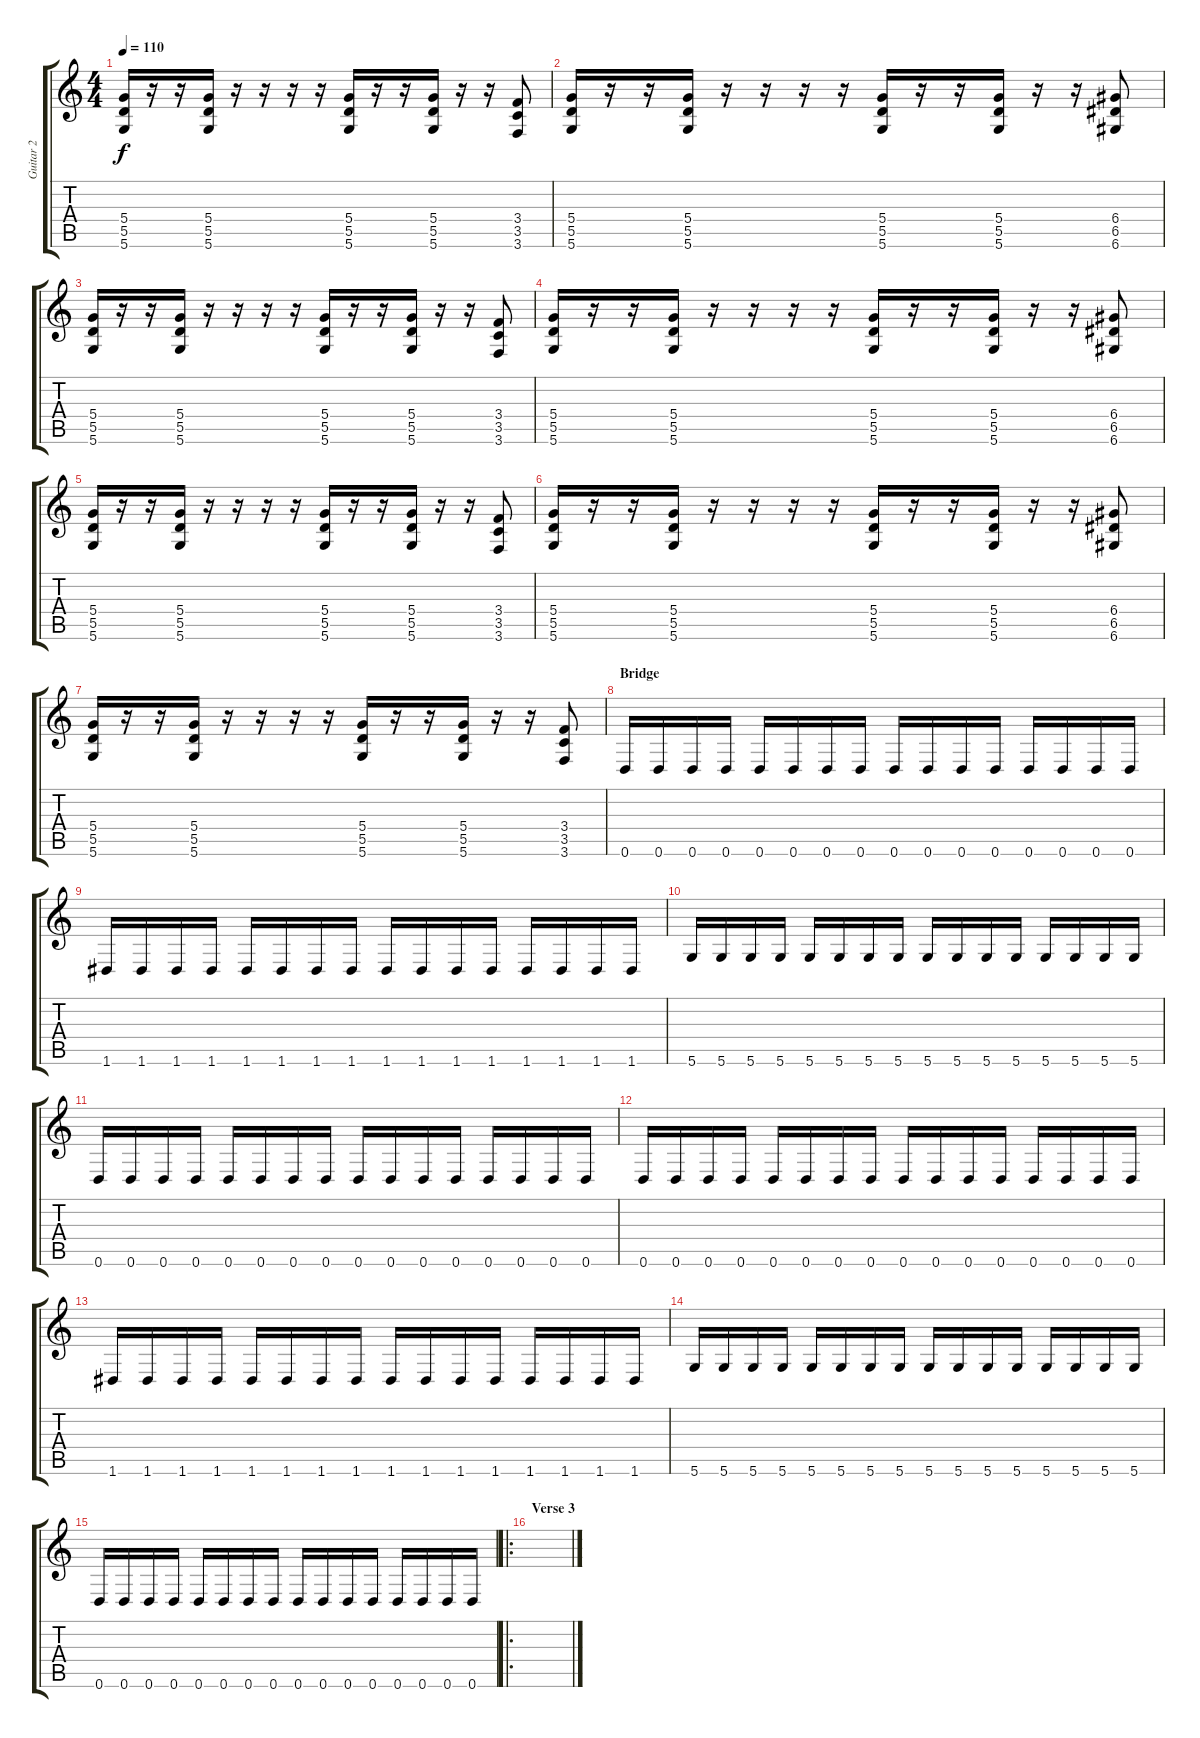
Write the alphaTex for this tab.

\track ("Guitar 2" "Guitar 2") {instrument distortionguitar}
\staff {score tabs}
\tuning (E4 B3 G3 D3 A2 D2) {hide}
\ts (4 4)
\tempo 110
\clef g2
\ks c
(5.4 5.5 5.6).16{dy f} r.16 r.16 (5.4 5.5 5.6).16 r.16 r.16 r.16 r.16 (5.4 5.5 5.6).16 r.16 r.16 (5.4 5.5 5.6).16 r.16 r.16 (3.4 3.5 3.6).8 |
(5.4 5.5 5.6).16 r.16 r.16 (5.4 5.5 5.6).16 r.16 r.16 r.16 r.16 (5.4 5.5 5.6).16 r.16 r.16 (5.4 5.5 5.6).16 r.16 r.16 (6.4 6.5 6.6).8 |
(5.4 5.5 5.6).16 r.16 r.16 (5.4 5.5 5.6).16 r.16 r.16 r.16 r.16 (5.4 5.5 5.6).16 r.16 r.16 (5.4 5.5 5.6).16 r.16 r.16 (3.4 3.5 3.6).8 |
(5.4 5.5 5.6).16 r.16 r.16 (5.4 5.5 5.6).16 r.16 r.16 r.16 r.16 (5.4 5.5 5.6).16 r.16 r.16 (5.4 5.5 5.6).16 r.16 r.16 (6.4 6.5 6.6).8 |
(5.4 5.5 5.6).16 r.16 r.16 (5.4 5.5 5.6).16 r.16 r.16 r.16 r.16 (5.4 5.5 5.6).16 r.16 r.16 (5.4 5.5 5.6).16 r.16 r.16 (3.4 3.5 3.6).8 |
(5.4 5.5 5.6).16 r.16 r.16 (5.4 5.5 5.6).16 r.16 r.16 r.16 r.16 (5.4 5.5 5.6).16 r.16 r.16 (5.4 5.5 5.6).16 r.16 r.16 (6.4 6.5 6.6).8 |
(5.4 5.5 5.6).16 r.16 r.16 (5.4 5.5 5.6).16 r.16 r.16 r.16 r.16 (5.4 5.5 5.6).16 r.16 r.16 (5.4 5.5 5.6).16 r.16 r.16 (3.4 3.5 3.6).8 |
\section ("" "Bridge")
0.6.16 0.6.16 0.6.16 0.6.16 0.6.16 0.6.16 0.6.16 0.6.16 0.6.16 0.6.16 0.6.16 0.6.16 0.6.16 0.6.16 0.6.16 0.6.16 |
1.6.16 1.6.16 1.6.16 1.6.16 1.6.16 1.6.16 1.6.16 1.6.16 1.6.16 1.6.16 1.6.16 1.6.16 1.6.16 1.6.16 1.6.16 1.6.16 |
5.6.16 5.6.16 5.6.16 5.6.16 5.6.16 5.6.16 5.6.16 5.6.16 5.6.16 5.6.16 5.6.16 5.6.16 5.6.16 5.6.16 5.6.16 5.6.16 |
0.6.16 0.6.16 0.6.16 0.6.16 0.6.16 0.6.16 0.6.16 0.6.16 0.6.16 0.6.16 0.6.16 0.6.16 0.6.16 0.6.16 0.6.16 0.6.16 |
0.6.16 0.6.16 0.6.16 0.6.16 0.6.16 0.6.16 0.6.16 0.6.16 0.6.16 0.6.16 0.6.16 0.6.16 0.6.16 0.6.16 0.6.16 0.6.16 |
1.6.16 1.6.16 1.6.16 1.6.16 1.6.16 1.6.16 1.6.16 1.6.16 1.6.16 1.6.16 1.6.16 1.6.16 1.6.16 1.6.16 1.6.16 1.6.16 |
5.6.16 5.6.16 5.6.16 5.6.16 5.6.16 5.6.16 5.6.16 5.6.16 5.6.16 5.6.16 5.6.16 5.6.16 5.6.16 5.6.16 5.6.16 5.6.16 |
0.6.16 0.6.16 0.6.16 0.6.16 0.6.16 0.6.16 0.6.16 0.6.16 0.6.16 0.6.16 0.6.16 0.6.16 0.6.16 0.6.16 0.6.16 0.6.16 |
\ro
\section ("" "Verse 3")
